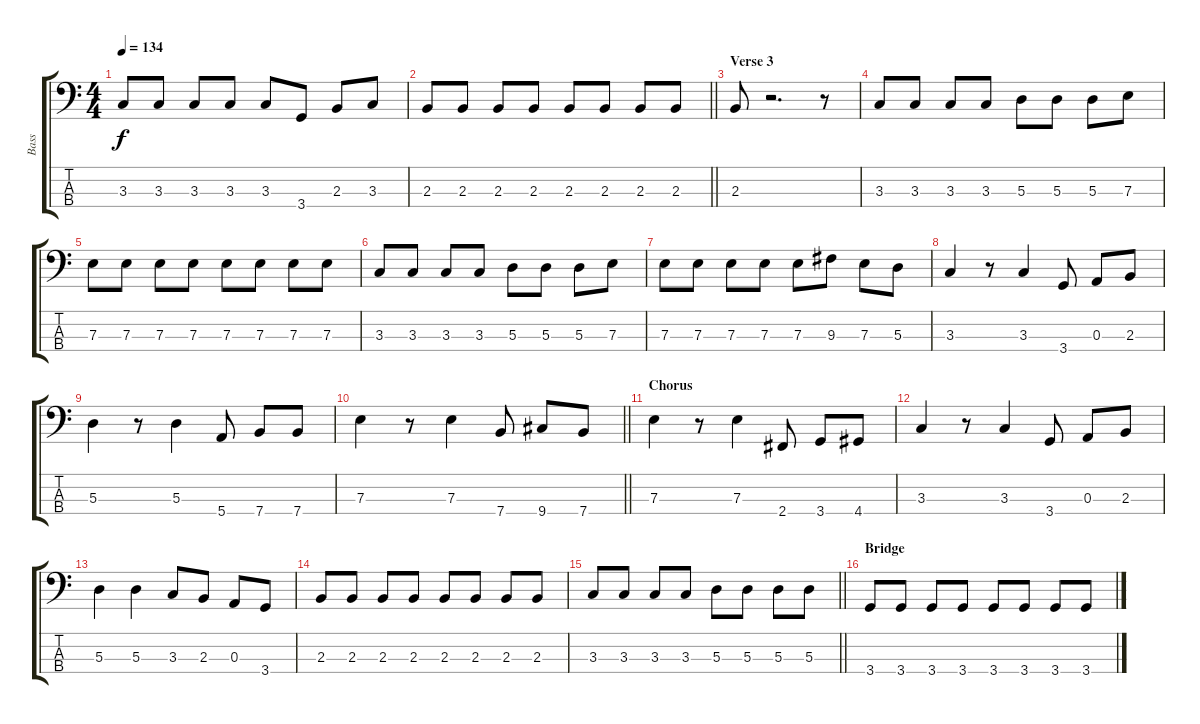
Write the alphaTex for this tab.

\track ("Bass" "Bass") {instrument electricbassfinger}
\staff {score tabs}
\tuning (G2 D2 A1 E1) {hide}
\ts (4 4)
\tempo 134
\clef f4
\ks c
3.3.8{dy f} 3.3.8 3.3.8 3.3.8 3.3.8 3.4.8 2.3.8 3.3.8 |
\barLineRight lightlight
2.3.8 2.3.8 2.3.8 2.3.8 2.3.8 2.3.8 2.3.8 2.3.8 |
\section ("" "Verse 3")
2.3.8 r.2{d} r.8 |
3.3.8 3.3.8 3.3.8 3.3.8 5.3.8 5.3.8 5.3.8 7.3.8 |
7.3.8 7.3.8 7.3.8 7.3.8 7.3.8 7.3.8 7.3.8 7.3.8 |
3.3.8 3.3.8 3.3.8 3.3.8 5.3.8 5.3.8 5.3.8 7.3.8 |
7.3.8 7.3.8 7.3.8 7.3.8 7.3.8 9.3.8 7.3.8 5.3.8 |
3.3.4 r.8 3.3.4 3.4.8 0.3.8 2.3.8 |
5.3.4 r.8 5.3.4 5.4.8 7.4.8 7.4.8 |
\barLineRight lightlight
7.3.4 r.8 7.3.4 7.4.8 9.4.8 7.4.8 |
\section ("" "Chorus")
7.3.4 r.8 7.3.4 2.4.8 3.4.8 4.4.8 |
3.3.4 r.8 3.3.4 3.4.8 0.3.8 2.3.8 |
5.3.4 5.3.4 3.3.8 2.3.8 0.3.8 3.4.8 |
2.3.8 2.3.8 2.3.8 2.3.8 2.3.8 2.3.8 2.3.8 2.3.8 |
\barLineRight lightlight
3.3.8 3.3.8 3.3.8 3.3.8 5.3.8 5.3.8 5.3.8 5.3.8 |
\section ("" "Bridge")
3.4.8 3.4.8 3.4.8 3.4.8 3.4.8 3.4.8 3.4.8 3.4.8
